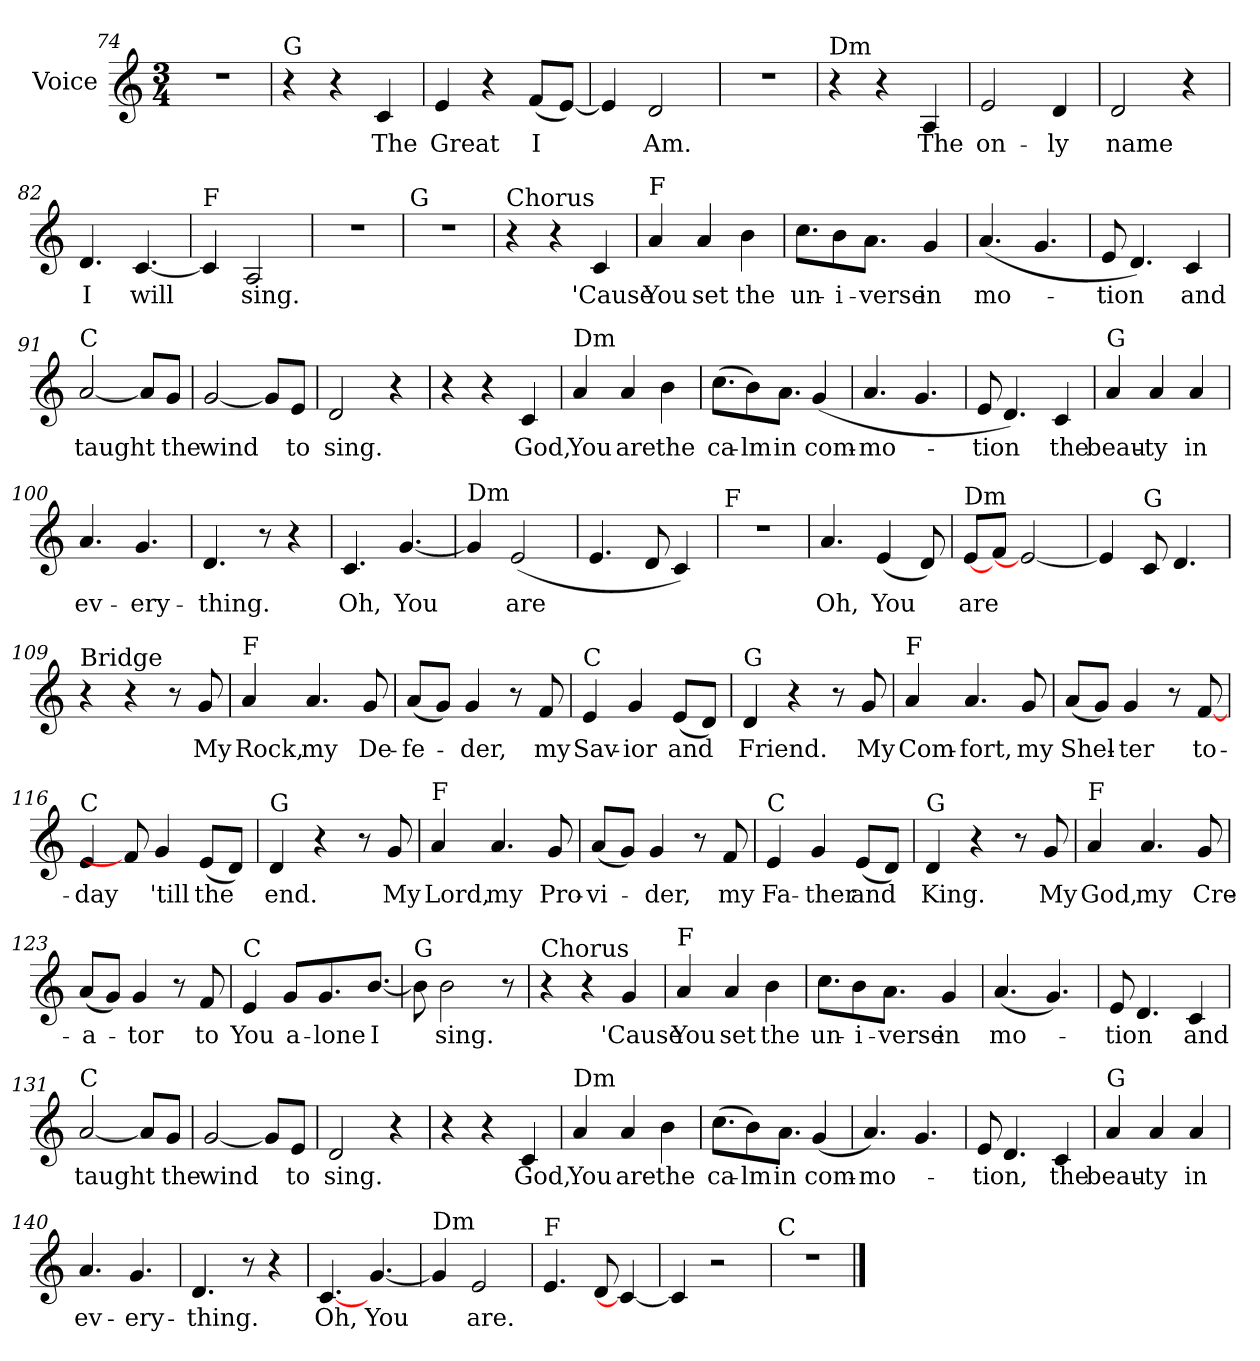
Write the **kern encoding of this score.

**kern	**text
*part1	*part1
*staff1	*staff1
*I"Voice	*
*I'V	*
*clefG2	*
*k[]	*
*M3/4	*
=74	=74
2.r	.
=75	=75
!LO:TX:a:t=G	!
4r	.
4r	.
!	!LO:LY:b
4c/	The
=76	=76
!	!LO:LY:b
4e/	Great
4r	.
!	!LO:LY:b
(<8f/L	I
[8e/J)	.
=77	=77
4e/]	.
!	!LO:LY:b
2d/	Am.
=78	=78
2.r	.
=79	=79
!LO:TX:a:t=Dm	!
4r	.
4r	.
!	!LO:LY:b
4A/	The
!!LO:LB:g=z
=80	=80
!	!LO:LY:b
2e/	on-
!	!LO:LY:b
4d/	-ly
=81	=81
!	!LO:LY:b
2d/	name
4r	.
=82	=82
!	!LO:LY:b
4.d/	I
!	!LO:LY:b
[4.c/	will
=83	=83
!LO:TX:a:t=F	!
4c/]	.
!	!LO:LY:b
2A/	sing.
=84	=84
2.r	.
=85	=85
!LO:TX:a:t=G	!
2.r	.
=86	=86
!LO:TX:a:t=Chorus	!
4r	.
4r	.
!	!LO:LY:b
4c/	'Cause
=87	=87
!LO:TX:a:t=F	!
!	!LO:LY:b
4a/	You
!	!LO:LY:b
4a/	set
!	!LO:LY:b
4b\	the
!!LO:LB:g=z
=88	=88
!	!LO:LY:b
8.cc\L	un-
!	!LO:LY:b
8b\	-i-
!	!LO:LY:b
8.a\J	-verse
!	!LO:LY:b
4g/	in
=89	=89
!	!LO:LY:b
(<4.a/	mo-
4.g/	.
=90	=90
!	!LO:LY:b
8e/	-tion
4.d/)	.
!	!LO:LY:b
4c/	and
=91	=91
!LO:TX:a:t=C	!
!	!LO:LY:b
[2a/	taught
8a/L]	.
!	!LO:LY:b
8g/J	the
=92	=92
!	!LO:LY:b
[2g/	wind
8g/L]	.
!	!LO:LY:b
8e/J	to
=93	=93
!	!LO:LY:b
2d/	sing.
4r	.
=94	=94
4r	.
4r	.
!	!LO:LY:b
4c/	God,
!!LO:LB:g=z
=95	=95
!LO:TX:a:t=Dm	!
!	!LO:LY:b
4a/	You
!	!LO:LY:b
4a/	are
!	!LO:LY:b
4b\	the
=96	=96
!	!LO:LY:b
(>8.cc\L	ca-
!	!LO:LY:b
8b\)	-lm
!	!LO:LY:b
8.a\J	in
!	!LO:LY:b
(<4g/	com-
=97	=97
!	!LO:LY:b
4.a/	-mo-
4.g/	.
=98	=98
!	!LO:LY:b
8e/	-tion
4.d/)	.
!	!LO:LY:b
4c/	the
=99	=99
!LO:TX:a:t=G	!
!	!LO:LY:b
4a/	beau-
!	!LO:LY:b
4a/	-ty
!	!LO:LY:b
4a/	in
=100	=100
!	!LO:LY:b
4.a/	ev-
!	!LO:LY:b
4.g/	-ery-
=101	=101
!	!LO:LY:b
4.d/	-thing.
8r	.
4r	.
!!LO:LB:g=z
=102	=102
!	!LO:LY:b
4.c/	Oh,
!	!LO:LY:b
[4.g/	You
=103	=103
!LO:TX:a:t=Dm	!
4g/]	.
!	!LO:LY:b
(<2e/	are
=104	=104
4.e/	.
8d/	.
4c/)	.
=105	=105
!LO:TX:a:t=F	!
2.r	.
=106	=106
!	!LO:LY:b
4.a/	Oh,
!	!LO:LY:b
(<4e/	You
8d/)	.
=107	=107
!LO:TX:a:t=Dm	!
!	!LO:LY:b
[8e/L	are
8f/J	.
2e/_	.
=108	=108
4e/]	.
!LO:TX:a:t=G	!
8c/	.
4.d/	.
=109	=109
!LO:TX:a:t=Bridge	!
4r	.
4r	.
8r	.
!	!LO:LY:b
8g/	My
!!LO:LB:g=z
=110	=110
!LO:TX:a:t=F	!
!	!LO:LY:b
4a/	Rock,
!	!LO:LY:b
4.a/	my
!	!LO:LY:b
8g/	De-
=111	=111
!	!LO:LY:b
(<8a/L	-fe-
8g/J)	.
!	!LO:LY:b
4g/	-der,
8r	.
!	!LO:LY:b
8f/	my
=112	=112
!LO:TX:a:t=C	!
!	!LO:LY:b
4e/	Sav-
!	!LO:LY:b
4g/	-ior
!	!LO:LY:b
(<8e/L	and
8d/J)	.
=113	=113
!LO:TX:a:t=G	!
!	!LO:LY:b
4d/	Friend.
4r	.
8r	.
!	!LO:LY:b
8g/	My
=114	=114
!LO:TX:a:t=F	!
!	!LO:LY:b
4a/	Com-
!	!LO:LY:b
4.a/	-fort,
!	!LO:LY:b
8g/	my
=115	=115
!	!LO:LY:b
(<8a/L	Shel-
8g/J)	.
!	!LO:LY:b
4g/	-ter
8r	.
!	!LO:LY:b
[8f/	to-
!!LO:LB:g=z
=116	=116
!LO:TX:a:t=C	!
!	!LO:LY:b
4e/	-day
8f/]	.
!	!LO:LY:b
4g/	'till
!	!LO:LY:b
(<8e/L	the
8d/J)	.
=117	=117
!LO:TX:a:t=G	!
!	!LO:LY:b
4d/	end.
4r	.
8r	.
!	!LO:LY:b
8g/	My
=118	=118
!LO:TX:a:t=F	!
!	!LO:LY:b
4a/	Lord,
!	!LO:LY:b
4.a/	my
!	!LO:LY:b
8g/	Pro-
=119	=119
!	!LO:LY:b
(<8a/L	-vi-
8g/J)	.
!	!LO:LY:b
4g/	-der,
8r	.
!	!LO:LY:b
8f/	my
=120	=120
!LO:TX:a:t=C	!
!	!LO:LY:b
4e/	Fa-
!	!LO:LY:b
4g/	-ther
!	!LO:LY:b
(<8e/L	and
8d/J)	.
=121	=121
!LO:TX:a:t=G	!
!	!LO:LY:b
4d/	King.
4r	.
8r	.
!	!LO:LY:b
8g/	My
!!LO:PB:g=z
=122	=122
!LO:TX:a:t=F	!
!	!LO:LY:b
4a/	God,
!	!LO:LY:b
4.a/	my
!	!LO:LY:b
8g/	Cre-
=123	=123
!	!LO:LY:b
(<8a/L	-a-
8g/J)	.
!	!LO:LY:b
4g/	-tor
8r	.
!	!LO:LY:b
8f/	to
=124	=124
!LO:TX:a:t=C	!
!	!LO:LY:b
4e/	You
!	!LO:LY:b
8g/L	a-
!	!LO:LY:b
8.g/	-lone
!	!LO:LY:b
[8.b/J	I
=125	=125
!LO:TX:a:t=G	!
8b\]	.
!	!LO:LY:b
2b\	sing.
8r	.
=126	=126
!LO:TX:a:t=Chorus	!
4r	.
4r	.
!	!LO:LY:b
4g/	'Cause
=127	=127
!LO:TX:a:t=F	!
!	!LO:LY:b
4a/	You
!	!LO:LY:b
4a/	set
!	!LO:LY:b
4b\	the
!!LO:LB:g=z
=128	=128
!	!LO:LY:b
8.cc\L	un-
!	!LO:LY:b
8b\	-i-
!	!LO:LY:b
8.a\J	-verse
!	!LO:LY:b
4g/	in
!!LO:LB:g=z
=129	=129
!	!LO:LY:b
(<4.a/	mo-
4.g/)	.
=130	=130
!	!LO:LY:b
8e/	-tion
4.d/	.
!	!LO:LY:b
4c/	and
=131	=131
!LO:TX:a:t=C	!
!	!LO:LY:b
[2a/	taught
8a/L]	.
!	!LO:LY:b
8g/J	the
=132	=132
!	!LO:LY:b
[2g/	wind
8g/L]	.
!	!LO:LY:b
8e/J	to
=133	=133
!	!LO:LY:b
2d/	sing.
4r	.
=134	=134
4r	.
4r	.
!	!LO:LY:b
4c/	God,
=135	=135
!LO:TX:a:t=Dm	!
!	!LO:LY:b
4a/	You
!	!LO:LY:b
4a/	are
!	!LO:LY:b
4b\	the
!!LO:LB:g=z
=136	=136
!	!LO:LY:b
(>8.cc\L	ca-
!	!LO:LY:b
8b\)	-lm
!	!LO:LY:b
8.a\J	in
!	!LO:LY:b
(<4g/	com-
=137	=137
!	!LO:LY:b
4.a/)	-mo-
4.g/	.
=138	=138
!	!LO:LY:b
8e/	-tion,
4.d/	.
!	!LO:LY:b
4c/	the
=139	=139
!LO:TX:a:t=G	!
!	!LO:LY:b
4a/	beau-
!	!LO:LY:b
4a/	-ty
!	!LO:LY:b
4a/	in
=140	=140
!	!LO:LY:b
4.a/	ev-
!	!LO:LY:b
4.g/	-ery-
!!LO:LB:g=z
=141	=141
!	!LO:LY:b
4.d/	-thing.
8r	.
4r	.
=142	=142
!	!LO:LY:b
[4.c/	Oh,
!	!LO:LY:b
[4.g/	You
=143	=143
!LO:TX:a:t=Dm	!
4g/]	.
!	!LO:LY:b
2e/	are.
=144	=144
!LO:TX:a:t=F	!
4.e/	.
8d/	.
4c/_	.
=145	=145
4c/]	.
2r	.
=146	=146
!LO:TX:a:t=C	!
2.r	.
==	==
*-	*-
